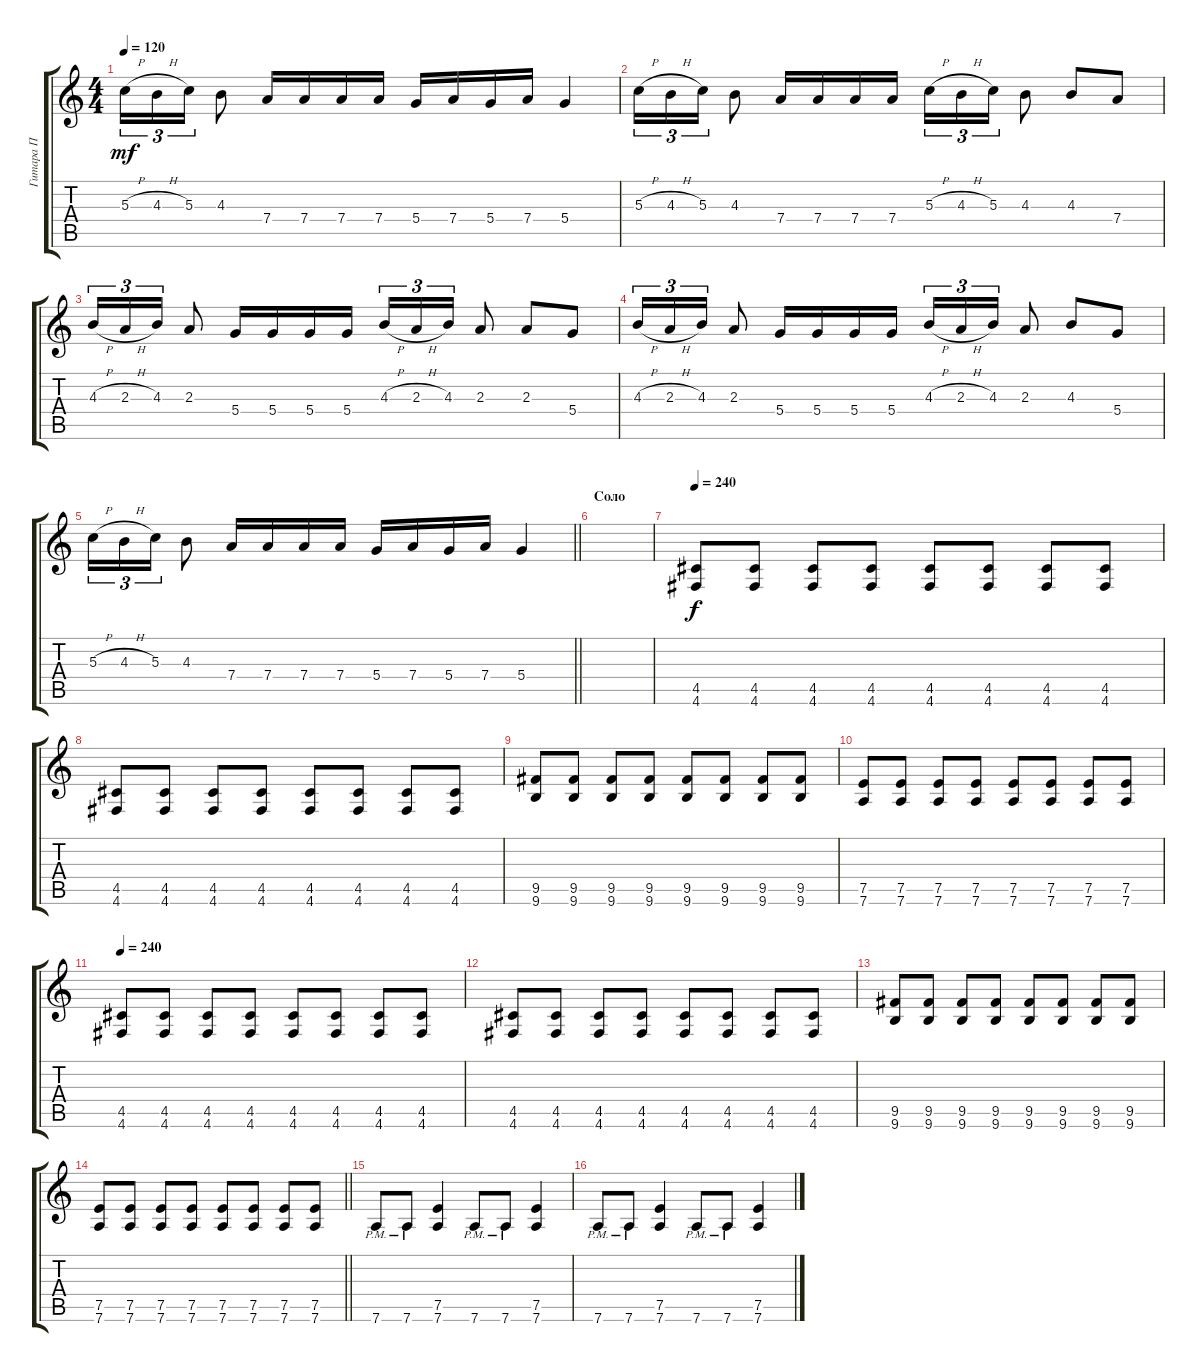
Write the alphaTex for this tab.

\track ("Гитара П" "Гитара П") {instrument electricguitarclean}
\staff {score tabs}
\tuning (E4 B3 G3 D3 A2 D2) {hide}
\ts (4 4)
\tempo 120
\clef g2
\ks c
5.3{h}.16{tu (3 2) dy mf} 4.3{h}.16{tu (3 2)} 5.3.16{tu (3 2)} 4.3.8 7.4.16 7.4.16 7.4.16 7.4.16 5.4.16 7.4.16 5.4.16 7.4.16 5.4.4 |
5.3{h}.16{tu (3 2)} 4.3{h}.16{tu (3 2)} 5.3.16{tu (3 2)} 4.3.8 7.4.16 7.4.16 7.4.16 7.4.16 5.3{h}.16{tu (3 2)} 4.3{h}.16{tu (3 2)} 5.3.16{tu (3 2)} 4.3.8 4.3.8 7.4.8 |
4.3{h}.16{tu (3 2)} 2.3{h}.16{tu (3 2)} 4.3.16{tu (3 2)} 2.3.8 5.4.16 5.4.16 5.4.16 5.4.16 4.3{h}.16{tu (3 2)} 2.3{h}.16{tu (3 2)} 4.3.16{tu (3 2)} 2.3.8 2.3.8 5.4.8 |
4.3{h}.16{tu (3 2)} 2.3{h}.16{tu (3 2)} 4.3.16{tu (3 2)} 2.3.8 5.4.16 5.4.16 5.4.16 5.4.16 4.3{h}.16{tu (3 2)} 2.3{h}.16{tu (3 2)} 4.3.16{tu (3 2)} 2.3.8 4.3.8 5.4.8 |
\barLineRight lightlight
5.3{h}.16{tu (3 2)} 4.3{h}.16{tu (3 2)} 5.3.16{tu (3 2)} 4.3.8 7.4.16 7.4.16 7.4.16 7.4.16 5.4.16 7.4.16 5.4.16 7.4.16 5.4.4 |
\section ("" "Соло")
|
\tempo 240
(4.5 4.6).8{dy f} (4.5 4.6).8 (4.5 4.6).8 (4.5 4.6).8 (4.5 4.6).8 (4.5 4.6).8 (4.5 4.6).8 (4.5 4.6).8 |
(4.5 4.6).8 (4.5 4.6).8 (4.5 4.6).8 (4.5 4.6).8 (4.5 4.6).8 (4.5 4.6).8 (4.5 4.6).8 (4.5 4.6).8 |
(9.5 9.6).8 (9.5 9.6).8 (9.5 9.6).8 (9.5 9.6).8 (9.5 9.6).8 (9.5 9.6).8 (9.5 9.6).8 (9.5 9.6).8 |
(7.5 7.6).8 (7.5 7.6).8 (7.5 7.6).8 (7.5 7.6).8 (7.5 7.6).8 (7.5 7.6).8 (7.5 7.6).8 (7.5 7.6).8 |
\tempo 240
(4.5 4.6).8 (4.5 4.6).8 (4.5 4.6).8 (4.5 4.6).8 (4.5 4.6).8 (4.5 4.6).8 (4.5 4.6).8 (4.5 4.6).8 |
(4.5 4.6).8 (4.5 4.6).8 (4.5 4.6).8 (4.5 4.6).8 (4.5 4.6).8 (4.5 4.6).8 (4.5 4.6).8 (4.5 4.6).8 |
(9.5 9.6).8 (9.5 9.6).8 (9.5 9.6).8 (9.5 9.6).8 (9.5 9.6).8 (9.5 9.6).8 (9.5 9.6).8 (9.5 9.6).8 |
\barLineRight lightlight
(7.5 7.6).8 (7.5 7.6).8 (7.5 7.6).8 (7.5 7.6).8 (7.5 7.6).8 (7.5 7.6).8 (7.5 7.6).8 (7.5 7.6).8 |
\section ("" " ")
7.6{pm}.8 7.6{pm}.8 (7.5 7.6).4 7.6{pm}.8 7.6{pm}.8 (7.5 7.6).4 |
7.6{pm}.8 7.6{pm}.8 (7.5 7.6).4 7.6{pm}.8 7.6{pm}.8 (7.5 7.6).4
